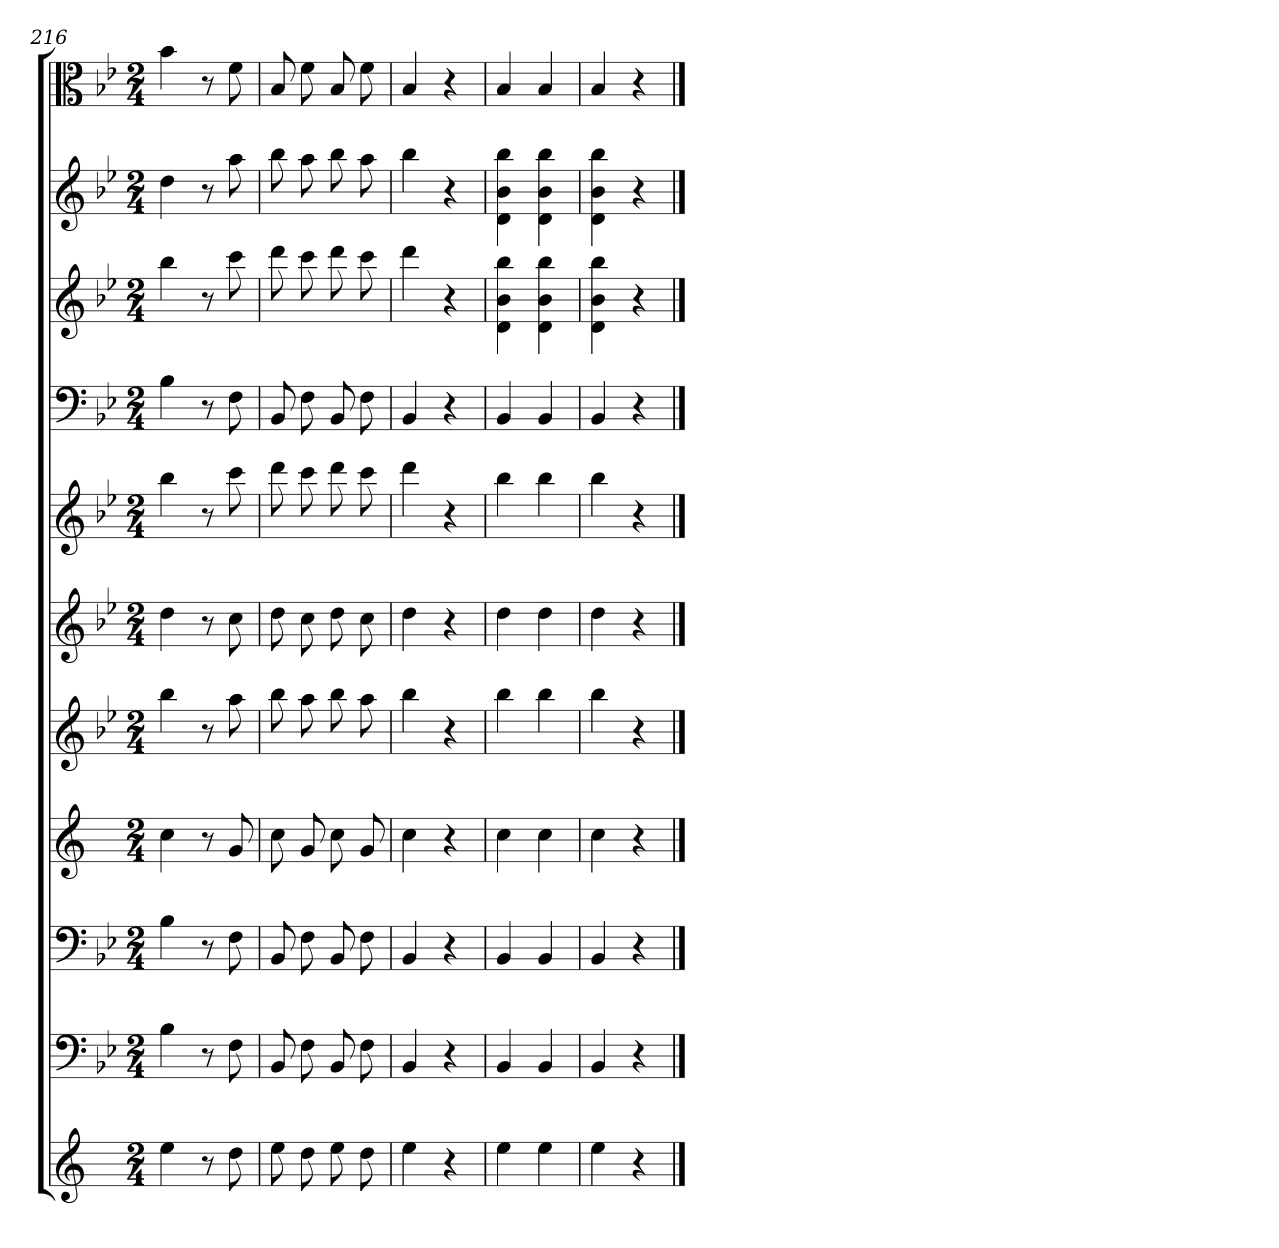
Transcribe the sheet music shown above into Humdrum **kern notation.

**kern	**kern	**kern	**kern	**kern	**kern	**kern	**kern	**kern	**kern	**kern
*part11	*part10	*part9	*part8	*part7	*part6	*part5	*part4	*part3	*part2	*part1
*staff11	*staff10	*staff9	*staff8	*staff7	*staff6	*staff5	*staff4	*staff3	*staff2	*staff1
*	*clefF4	*clefF4	*	*	*	*	*clefF4	*	*	*clefC3
*k[]	*k[b-e-]	*k[b-e-]	*k[]	*k[b-e-]	*k[b-e-]	*k[b-e-]	*k[b-e-]	*k[b-e-]	*k[b-e-]	*k[b-e-]
*M2/4	*M2/4	*M2/4	*M2/4	*M2/4	*M2/4	*M2/4	*M2/4	*M2/4	*M2/4	*M2/4
=216	=216	=216	=216	=216	=216	=216	=216	=216	=216	=216
4ee	4B-	4B-	4cc	4bb-	4dd	4bb-	4B-	4bb-	4dd	4b-
8r	8r	8r	8r	8r	8r	8r	8r	8r	8r	8r
8dd	8F	8F	8g	8aa	8cc	8ccc	8F	8ccc	8aa	8f
=217	=217	=217	=217	=217	=217	=217	=217	=217	=217	=217
8ee	8BB-	8BB-	8cc	8bb-	8dd	8ddd	8BB-	8ddd	8bb-	8B-
8dd	8F	8F	8g	8aa	8cc	8ccc	8F	8ccc	8aa	8f
8ee	8BB-	8BB-	8cc	8bb-	8dd	8ddd	8BB-	8ddd	8bb-	8B-
8dd	8F	8F	8g	8aa	8cc	8ccc	8F	8ccc	8aa	8f
=218	=218	=218	=218	=218	=218	=218	=218	=218	=218	=218
4ee	4BB-	4BB-	4cc	4bb-	4dd	4ddd	4BB-	4ddd	4bb-	4B-
4r	4r	4r	4r	4r	4r	4r	4r	4r	4r	4r
=219	=219	=219	=219	=219	=219	=219	=219	=219	=219	=219
4ee	4BB-	4BB-	4cc	4bb-	4dd	4bb-	4BB-	4d 4b- 4bb-	4d 4b- 4bb-	4B-
4ee	4BB-	4BB-	4cc	4bb-	4dd	4bb-	4BB-	4d 4b- 4bb-	4d 4b- 4bb-	4B-
=220	=220	=220	=220	=220	=220	=220	=220	=220	=220	=220
4ee	4BB-	4BB-	4cc	4bb-	4dd	4bb-	4BB-	4d 4b- 4bb-	4d 4b- 4bb-	4B-
4r	4r	4r	4r	4r	4r	4r	4r	4r	4r	4r
==	==	==	==	==	==	==	==	==	==	==
*-	*-	*-	*-	*-	*-	*-	*-	*-	*-	*-
